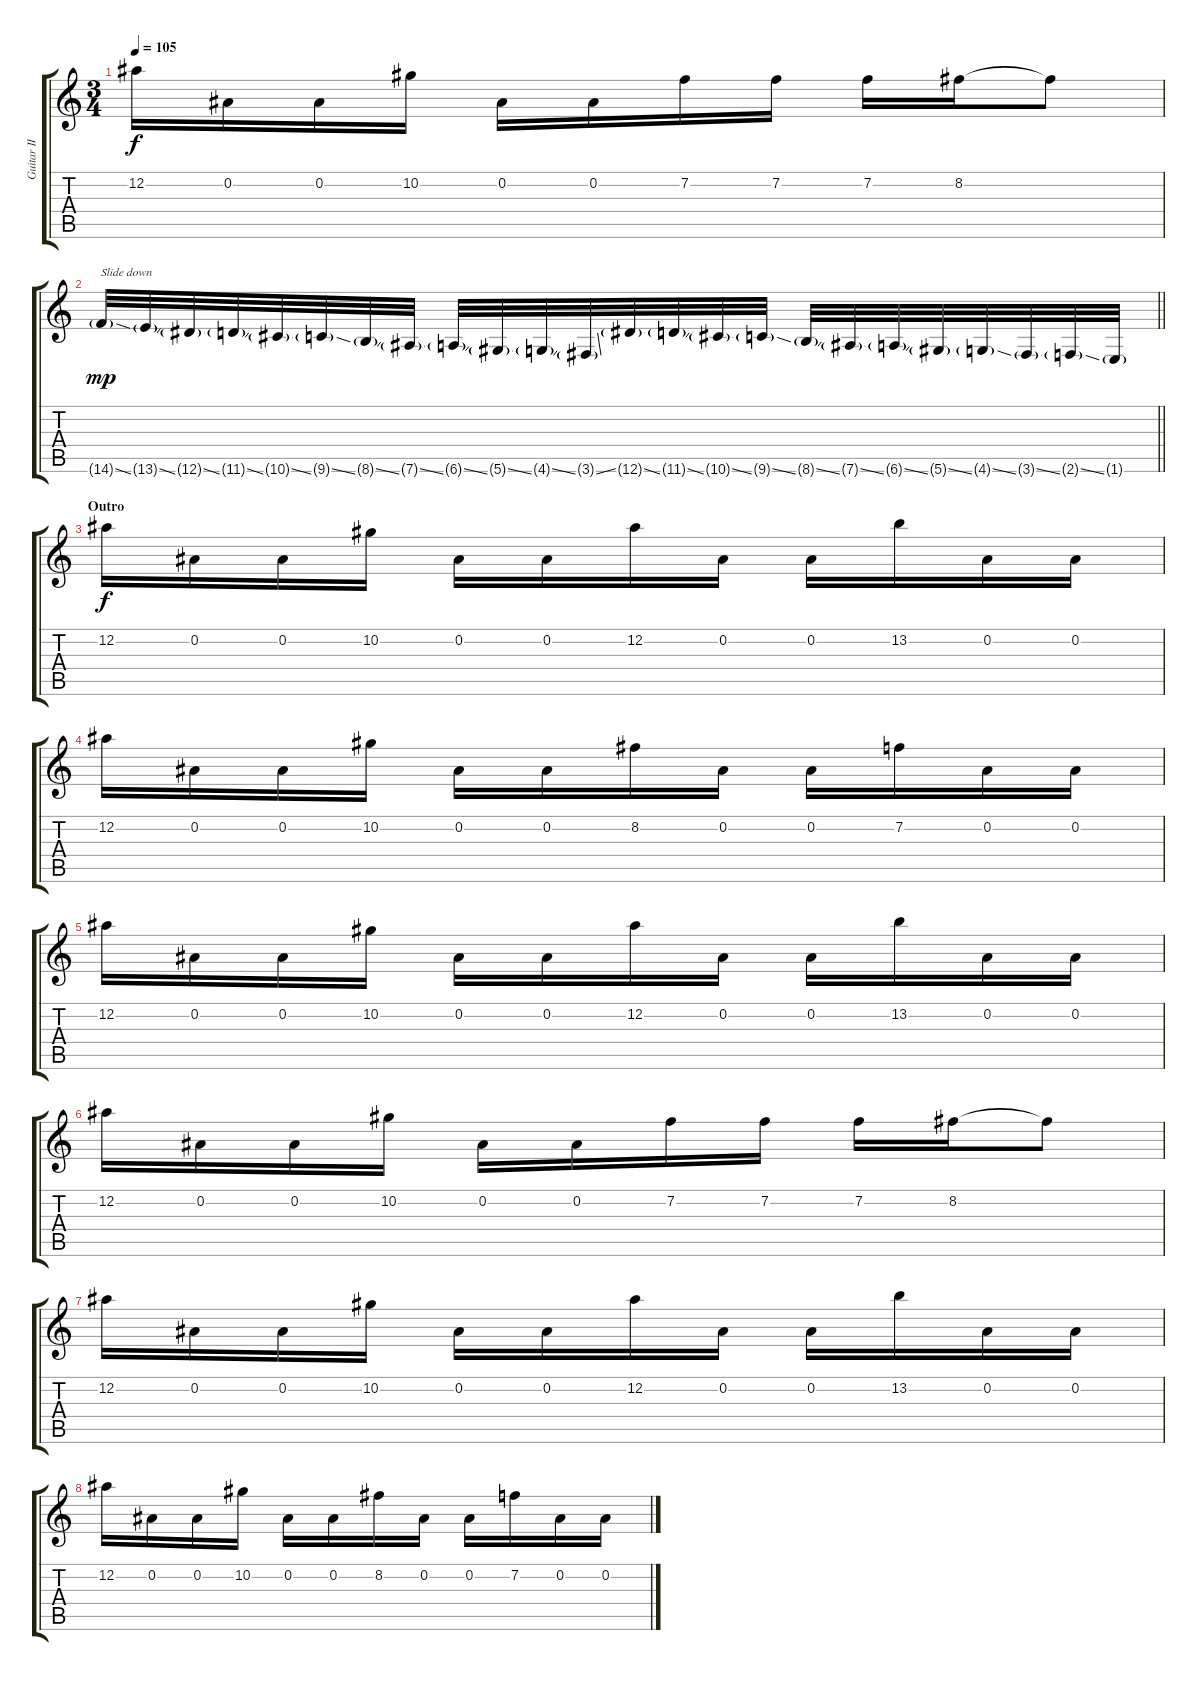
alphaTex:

\track ("Guitar II" "Guitar II") {instrument overdrivenguitar}
\staff {score tabs}
\tuning (Eb4 Bb3 Gb3 Db3 Ab2 Eb2) {hide}
\ts (3 4)
\tempo 105
\clef g2
\ks c
12.2.16{dy f} 0.2.16 0.2.16 10.2.16 0.2.16 0.2.16 7.2.16 7.2.16 7.2.16 8.2.16 8.2{t}.8 |
\barLineRight lightlight
14.6{ss g}.32{txt "Slide down" dy mp} 13.6{ss g}.32 12.6{ss g}.32 11.6{ss g}.32 10.6{ss g}.32 9.6{ss g}.32 8.6{ss g}.32 7.6{ss g}.32 6.6{ss g}.32 5.6{ss g}.32 4.6{ss g}.32 3.6{ss g}.32 12.6{ss g}.32 11.6{ss g}.32 10.6{ss g}.32 9.6{ss g}.32 8.6{ss g}.32 7.6{ss g}.32 6.6{ss g}.32 5.6{ss g}.32 4.6{ss g}.32 3.6{ss g}.32 2.6{ss g}.32 1.6{g}.32 |
\section ("" "Outro")
12.2.16{dy f} 0.2.16 0.2.16 10.2.16 0.2.16 0.2.16 12.2.16 0.2.16 0.2.16 13.2.16 0.2.16 0.2.16 |
12.2.16 0.2.16 0.2.16 10.2.16 0.2.16 0.2.16 8.2.16 0.2.16 0.2.16 7.2.16 0.2.16 0.2.16 |
12.2.16 0.2.16 0.2.16 10.2.16 0.2.16 0.2.16 12.2.16 0.2.16 0.2.16 13.2.16 0.2.16 0.2.16 |
12.2.16 0.2.16 0.2.16 10.2.16 0.2.16 0.2.16 7.2.16 7.2.16 7.2.16 8.2.16 8.2{t}.8 |
12.2.16 0.2.16 0.2.16 10.2.16 0.2.16 0.2.16 12.2.16 0.2.16 0.2.16 13.2.16 0.2.16 0.2.16 |
12.2.16 0.2.16 0.2.16 10.2.16 0.2.16 0.2.16 8.2.16 0.2.16 0.2.16 7.2.16 0.2.16 0.2.16
